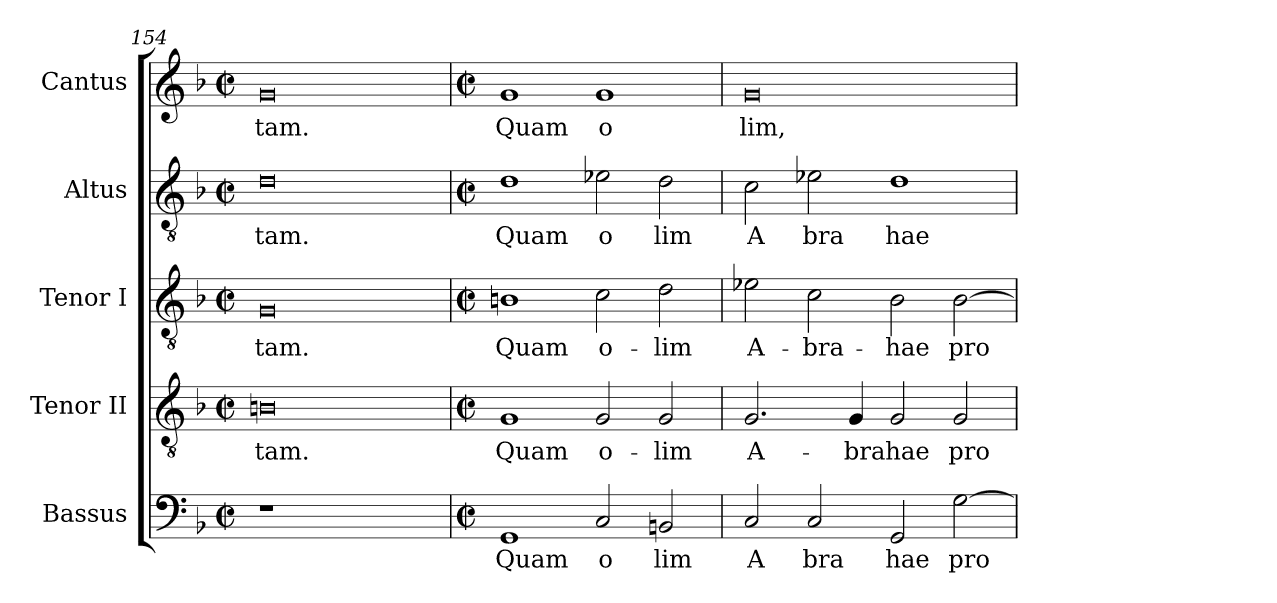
**kern	**text	**kern	**text	**kern	**text	**kern	**text	**kern	**text
*part5	*part5	*part4	*part4	*part3	*part3	*part2	*part2	*part1	*part1
*staff5	*staff5	*staff4	*staff4	*staff3	*staff3	*staff2	*staff2	*staff1	*staff1
*I"Bassus	*	*I"Tenor II	*	*I"Tenor I	*	*I"Altus	*	*I"Cantus	*
*I'B	*	*I'T II	*	*I'T I	*	*I'A	*	*I'C	*
*clefF4	*	*clefGv2	*	*clefGv2	*	*clefGv2	*	*clefG2	*
*k[b-]	*	*k[b-]	*	*k[b-]	*	*k[b-]	*	*k[b-]	*
*F:	*	*F:	*	*F:	*	*F:	*	*F:	*
*M2/2	*	*M2/2	*	*M2/2	*	*M2/2	*	*M2/2	*
*met(c|)	*	*met(c|)	*	*met(c|)	*	*met(c|)	*	*met(c|)	*
=154	=154	=154	=154	=154	=154	=154	=154	=154	=154
!	!	!	!LO:LY:b:cj	!	!LO:LY:b:cj	!	!LO:LY:b:cj	!	!LO:LY:b:cj
1r	.	0Bn	tam.	0G	tam.	0d	tam.	0g	-tam.
1ryy	.	.	.	.	.	.	.	.	.
!!LO:PB:g=z
=155!	=155!	=155!	=155!	=155!	=155!	=155!	=155!	=155!	=155!
*M2/2	*	*M2/2	*	*M2/2	*	*M2/2	*	*M2/2	*
*met(c|)	*	*met(c|)	*	*met(c|)	*	*met(c|)	*	*met(c|)	*
!	!LO:LY:b:cj	!	!LO:LY:b:cj	!	!LO:LY:b:cj	!	!LO:LY:b:cj	!	!LO:LY:b:cj
1GG	Quam	1G	Quam	1Bn	Quam	1d	Quam	1g	Quam
!	!LO:LY:b:cj	!	!LO:LY:b:cj	!	!LO:LY:b:cj	!	!LO:LY:b:cj	!	!LO:LY:b:cj
2C/	o	2G/	o-	2c\	o-	2e-\	o	1g	o
!	!LO:LY:b:cj	!	!LO:LY:b:cj	!	!LO:LY:b:cj	!	!LO:LY:b:cj	!	!
2BBn/	lim	2G/	-lim	2d\	-lim	2d\	lim	.	.
=156	=156	=156	=156	=156	=156	=156	=156	=156	=156
!	!LO:LY:b:cj	!	!LO:LY:b:cj	!	!LO:LY:b:cj	!	!LO:LY:b:cj	!	!LO:LY:b:cj
2C/	A	2.G/	A-	2e-\	A-	2c\	A	0g	lim,
!	!LO:LY:b:cj	!	!	!	!LO:LY:b:cj	!	!LO:LY:b:cj	!	!
2C/	bra	.	.	2c\	-bra-	2e-\	bra	.	.
!	!	!	!LO:LY:b:cj	!	!	!	!	!	!
.	.	4G/	-bra	.	.	.	.	.	.
!	!LO:LY:b:cj	!	!LO:LY:b:cj	!	!LO:LY:b:cj	!	!LO:LY:b:cj	!	!
2GG/	hae	2G/	hae	2B-\	-hae	1d	hae	.	.
!	!LO:LY:b:cj	!	!LO:LY:b:cj	!	!LO:LY:b:cj	!	!	!	!
[>2G\	pro	2G/	pro-	[>2B-\	pro-	.	.	.	.
=	=	=	=	=	=	=	=	=	=
*-	*-	*-	*-	*-	*-	*-	*-	*-	*-
